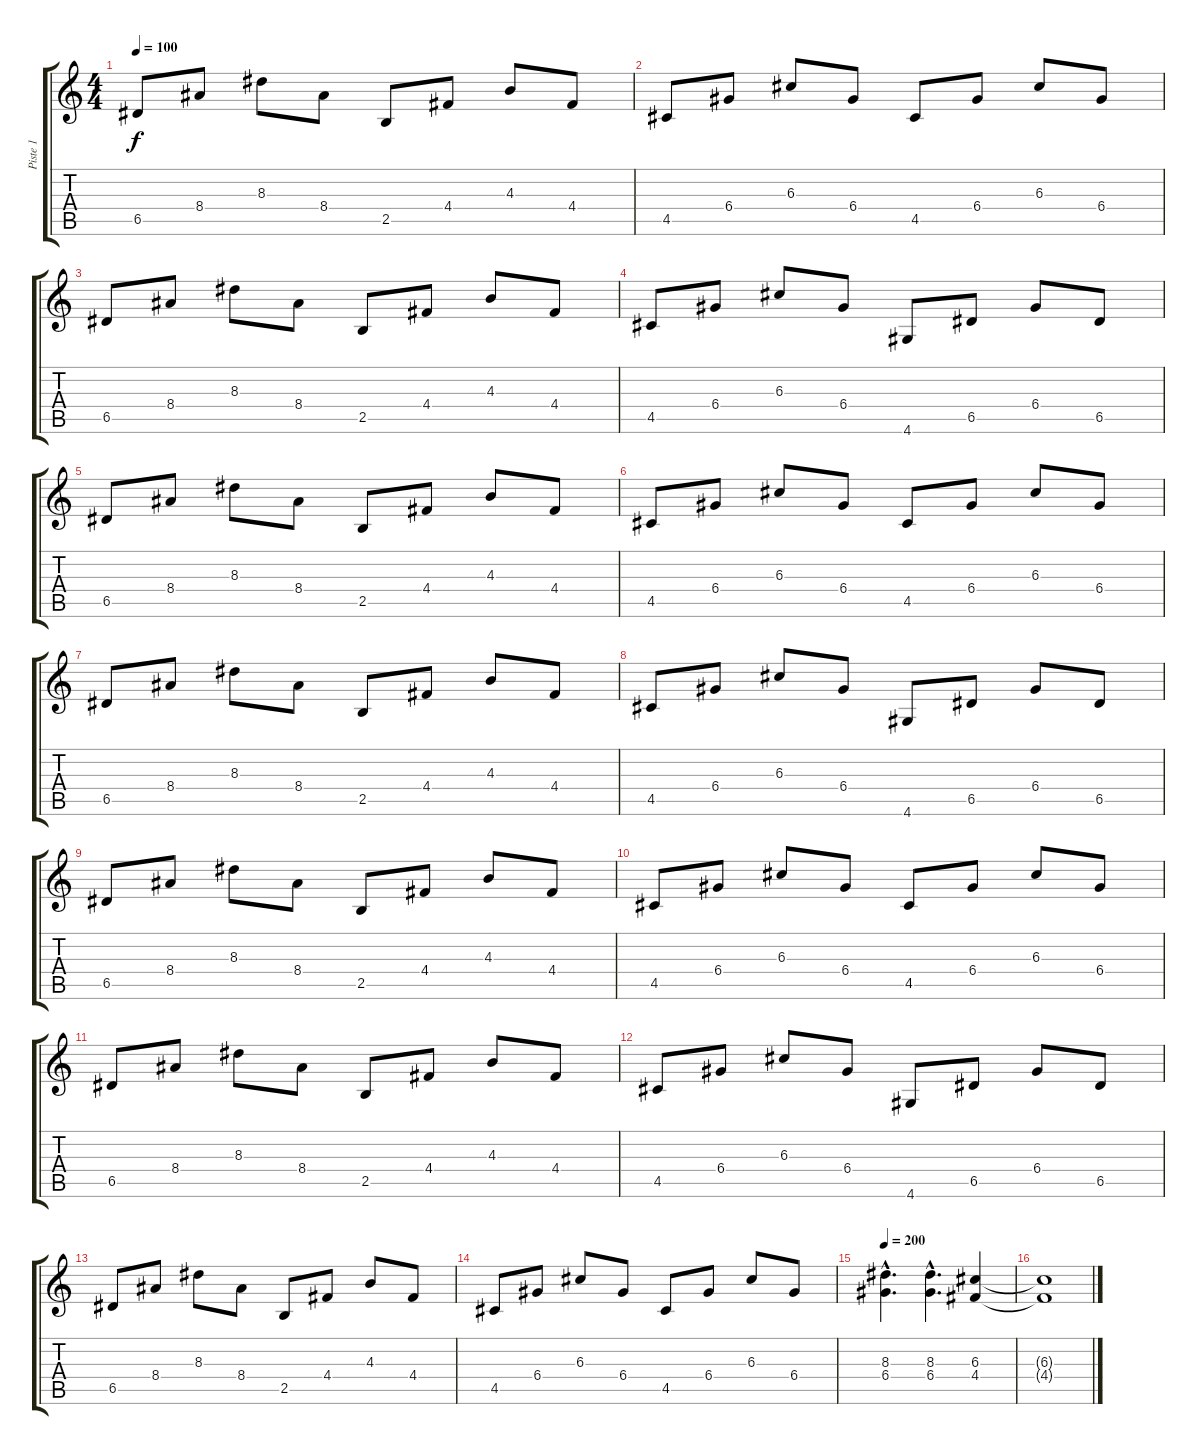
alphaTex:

\track ("Piste 1" "Piste 1") {instrument acousticguitarsteel}
\staff {score tabs}
\tuning (E4 B3 G3 D3 A2 E2) {hide}
\ts (4 4)
\tempo 100
\clef g2
\ks c
6.5.8{dy f} 8.4.8 8.3.8 8.4.8 2.5.8 4.4.8 4.3.8 4.4.8 |
4.5.8 6.4.8 6.3.8 6.4.8 4.5.8 6.4.8 6.3.8 6.4.8 |
6.5.8 8.4.8 8.3.8 8.4.8 2.5.8 4.4.8 4.3.8 4.4.8 |
4.5.8 6.4.8 6.3.8 6.4.8 4.6.8 6.5.8 6.4.8 6.5.8 |
6.5.8 8.4.8 8.3.8 8.4.8 2.5.8 4.4.8 4.3.8 4.4.8 |
4.5.8 6.4.8 6.3.8 6.4.8 4.5.8 6.4.8 6.3.8 6.4.8 |
6.5.8 8.4.8 8.3.8 8.4.8 2.5.8 4.4.8 4.3.8 4.4.8 |
4.5.8 6.4.8 6.3.8 6.4.8 4.6.8 6.5.8 6.4.8 6.5.8 |
6.5.8 8.4.8 8.3.8 8.4.8 2.5.8 4.4.8 4.3.8 4.4.8 |
4.5.8 6.4.8 6.3.8 6.4.8 4.5.8 6.4.8 6.3.8 6.4.8 |
6.5.8 8.4.8 8.3.8 8.4.8 2.5.8 4.4.8 4.3.8 4.4.8 |
4.5.8 6.4.8 6.3.8 6.4.8 4.6.8 6.5.8 6.4.8 6.5.8 |
6.5.8 8.4.8 8.3.8 8.4.8 2.5.8 4.4.8 4.3.8 4.4.8 |
4.5.8 6.4.8 6.3.8 6.4.8 4.5.8 6.4.8 6.3.8 6.4.8 |
\tempo 200
(8.3{hac} 6.4{hac}).4{d instrument overdrivenguitar} (8.3{hac} 6.4{hac}).4{d} (6.3 4.4).4 |
(6.3{t} 4.4{t}).1
